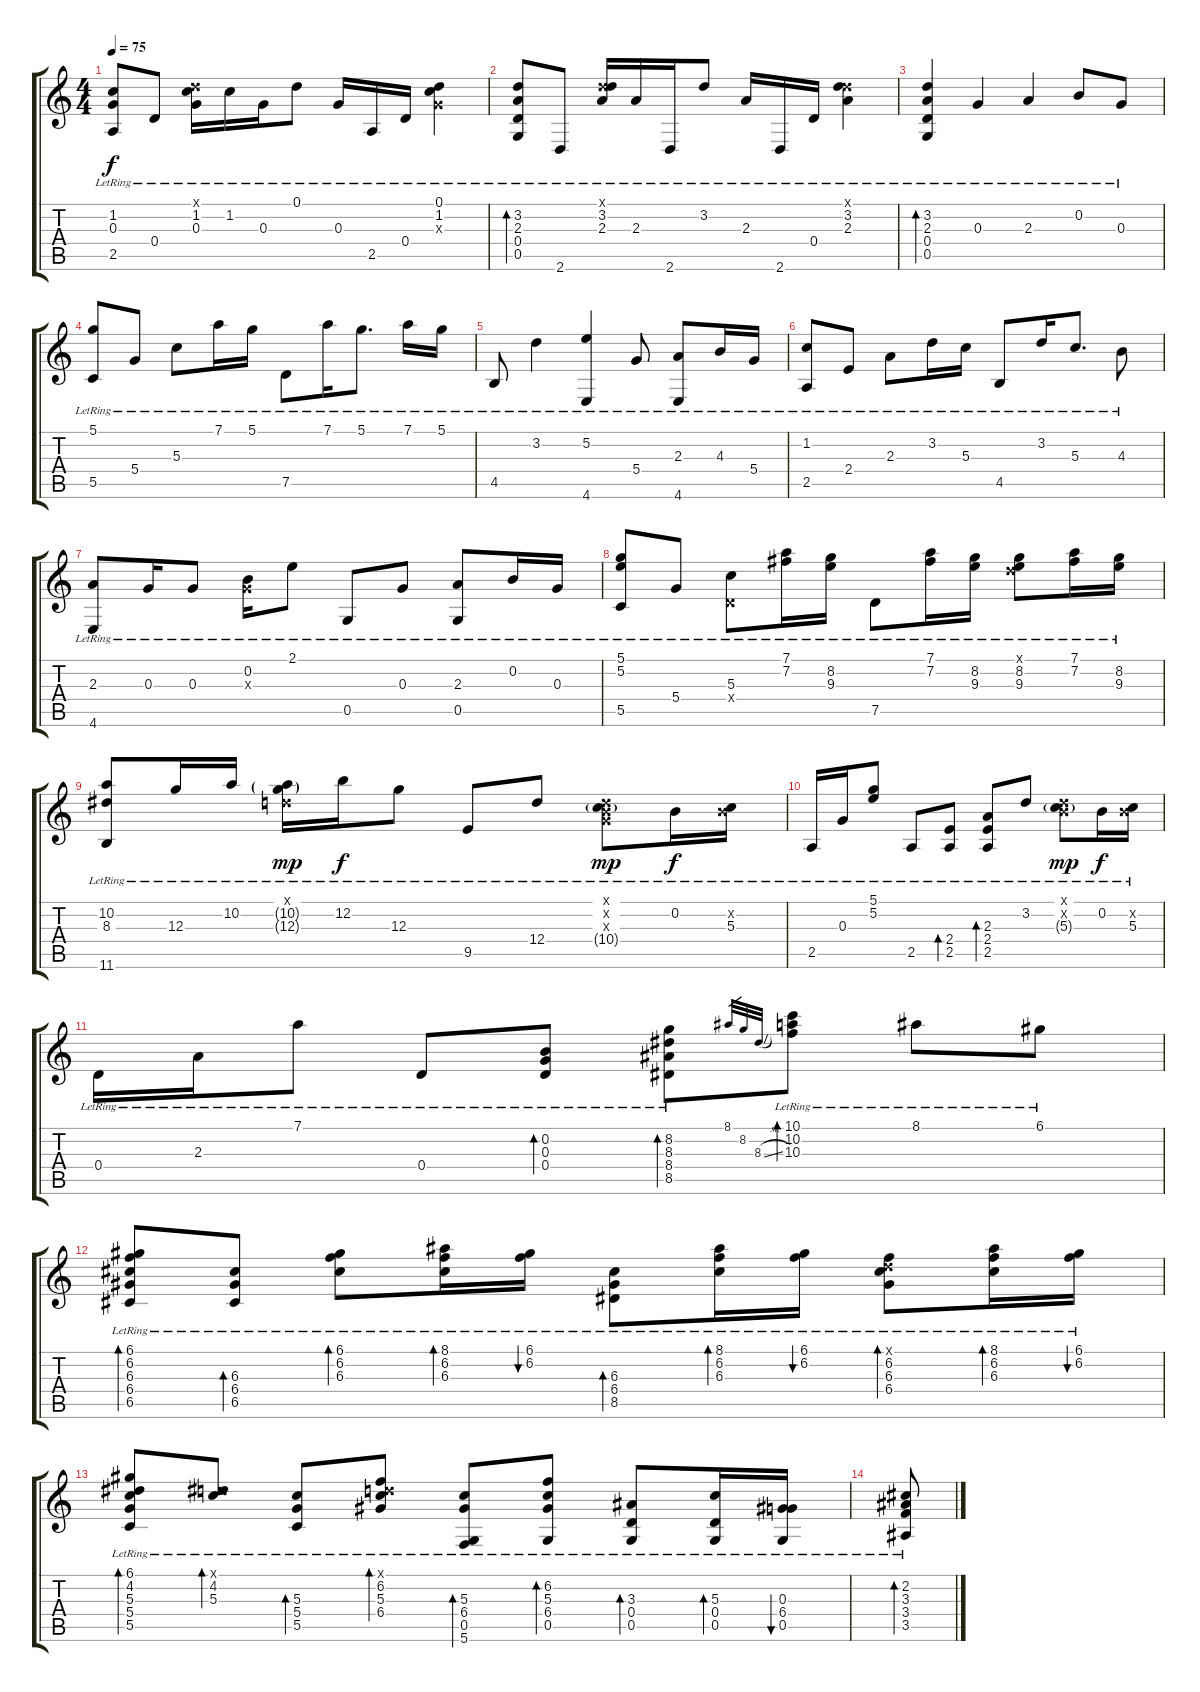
\track "" {instrument acousticguitarsteel}
\staff {score tabs}
\tuning (D4 B3 G3 D3 G2 C2) {hide}
\ts (4 4)
\tempo 75
\clef g2
\ks c
(1.2{lr} 0.3{lr} 2.5{lr}).8{dy f} 0.4{lr}.8 (0.1{x} 1.2{lr} 0.3{lr}).16 1.2{lr}.16 0.3{lr}.16 0.1{lr}.8 0.3{lr}.16 2.5{lr}.16 0.4{lr}.16 (0.1{lr} 1.2{lr} 0.3{x}).4 |
(3.2{lr} 2.3{lr} 0.4{lr} 0.5{lr}).8{bd 120} 2.6{lr}.8 (0.1{x} 3.2{lr} 2.3{lr}).16 2.3{lr}.16 2.6{lr}.16 3.2{lr}.8 2.3{lr}.16 2.6{lr}.16 0.4{lr}.16 (0.1{x} 3.2{lr} 2.3{lr}).4 |
(3.2{lr} 2.3{lr} 0.4{lr} 0.5{lr}).4{bd 120} 0.3{lr}.4 2.3{lr}.4 0.2{lr}.8 0.3{lr}.8 |
(5.1{lr} 5.5{lr}).8 5.4{lr}.8 5.3{lr}.8 7.1{lr}.16 5.1{lr}.16 7.5{lr}.8 7.1{lr}.16 5.1{lr}.8{d} 7.1{lr}.16 5.1{lr}.16 |
4.5{lr}.8 3.2{lr}.4 (5.2{lr} 4.6{lr}).4 5.4{lr}.8 (2.3{lr} 4.6{lr}).8 4.3{lr}.16 5.4{lr}.16 |
(1.2{lr} 2.5{lr}).8 2.4{lr}.8 2.3{lr}.8 3.2{lr}.16 5.3{lr}.16 4.5{lr}.8 3.2{lr}.16 5.3{lr}.8{d} 4.3{lr}.8 |
(2.3{lr} 4.6{lr}).8 0.3{lr}.16 0.3{lr}.8 (0.2{lr} 0.3{x}).16 2.1{lr}.8 0.5{lr}.8 0.3{lr}.8 (2.3{lr} 0.5{lr}).8 0.2{lr}.16 0.3{lr}.16 |
(5.1{lr} 5.2{lr} 5.5{lr}).8 5.4{lr}.8 (5.3{lr} 0.4{x}).8 (7.1{lr} 7.2{lr}).16 (8.2{lr} 9.3{lr}).16 7.5{lr}.8 (7.1{lr} 7.2{lr}).16 (8.2{lr} 9.3{lr}).16 (0.1{x} 8.2{lr} 9.3{lr}).8 (7.1{lr} 7.2{lr}).16 (8.2{lr} 9.3{lr}).16 |
(10.2{lr} 8.3{lr} 11.6{lr}).8 12.3{lr}.16 10.2{lr}.16 (0.1{x} 10.2{g lr} 12.3{g lr}).16{dy mp} 12.2{lr}.16{dy f} 12.3{lr}.8 9.5{lr}.8 12.4{lr}.8 (0.1{x} 0.2{x} 0.3{x} 10.4{g lr}).8{dy mp} 0.2{lr}.16{dy f} (0.2{x} 5.3{lr}).16 |
2.5{lr}.16 0.3{lr}.16 (5.1{lr} 5.2{lr}).8 2.5{lr}.8 (2.4{lr} 2.5{lr}).8{bd 60} (2.3{lr} 2.4{lr} 2.5{lr}).8{bd 60} 3.2{lr}.8 (0.1{x} 0.2{x} 5.3{g lr}).8{dy mp} 0.2{lr}.16{dy f} (0.2{x} 5.3{lr}).16 |
0.4{lr}.16 2.3{lr}.16 7.1{lr}.8 0.4{lr}.8 (0.2{lr} 0.3{lr} 0.4{lr}).8{bd 60} (8.2{lr} 8.3{lr} 8.4{lr} 8.5{lr}).8{bd 120} 8.1.32{gr} 8.2.32{gr} 8.3{sl}.32{gr} (10.1{lr} 10.2{lr} 10.3{lr}).8{bd 60} 8.1{lr}.8 6.1{lr}.8 |
(6.1{lr} 6.2{lr} 6.3{lr} 6.4{lr} 6.5{lr}).8{bd 30} (6.3{lr} 6.4{lr} 6.5{lr}).8{bd 30} (6.1{lr} 6.2{lr} 6.3{lr}).8{bd 30} (8.1{lr} 6.2{lr} 6.3{lr}).16{bd 30} (6.1{lr} 6.2{lr}).16{bu 30} (6.3{lr} 6.4{lr} 8.5{lr}).8{bd 30} (8.1{lr} 6.2{lr} 6.3{lr}).16{bd 30} (6.1{lr} 6.2{lr}).16{bu 30} (0.1{x} 6.2{lr} 6.3{lr} 6.4{lr}).8{bd 30} (8.1{lr} 6.2{lr} 6.3{lr}).16{bd 30} (6.1{lr} 6.2{lr}).16{bu 30} |
(6.1{lr} 4.2{lr} 5.3{lr} 5.4{lr} 5.5{lr}).8{bd 30} (0.1{x} 4.2{lr} 5.3{lr}).8{bd 30} (5.3{lr} 5.4{lr} 5.5{lr}).8{bd 30} (0.1{x} 6.2{lr} 5.3{lr} 6.4{lr}).8{bd 30} (5.3{lr} 6.4{lr} 0.5{lr} 5.6{lr}).8{bd 30} (6.2{lr} 5.3{lr} 6.4{lr} 0.5{lr}).8{bd 30} (3.3{lr} 0.4{lr} 0.5{lr}).8{bd 30} (5.3{lr} 0.4{lr} 0.5{lr}).16{bd 30} (0.3{lr} 6.4{lr} 0.5{lr}).16{bu 30} |
(2.2{lr} 3.3{lr} 3.4{lr} 3.5{lr}).8{bd 30}
